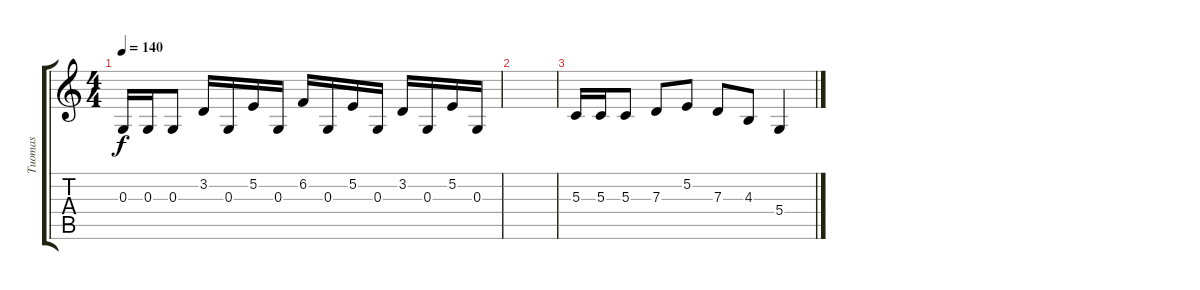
\track ("Tuomas" "Tuomas") {instrument harpsichord}
\staff {score tabs}
\tuning (E4 B3 G3 D3 A2 E2) {hide}
\ts (4 4)
\tempo 140
\clef g2
\ks c
0.3.16{dy f} 0.3.16 0.3.8 3.2.16 0.3.16 5.2.16 0.3.16 6.2.16 0.3.16 5.2.16 0.3.16 3.2.16 0.3.16 5.2.16 0.3.16 |
|
5.3.16 5.3.16 5.3.8 7.3.8 5.2.8 7.3.8 4.3.8 5.4.4
